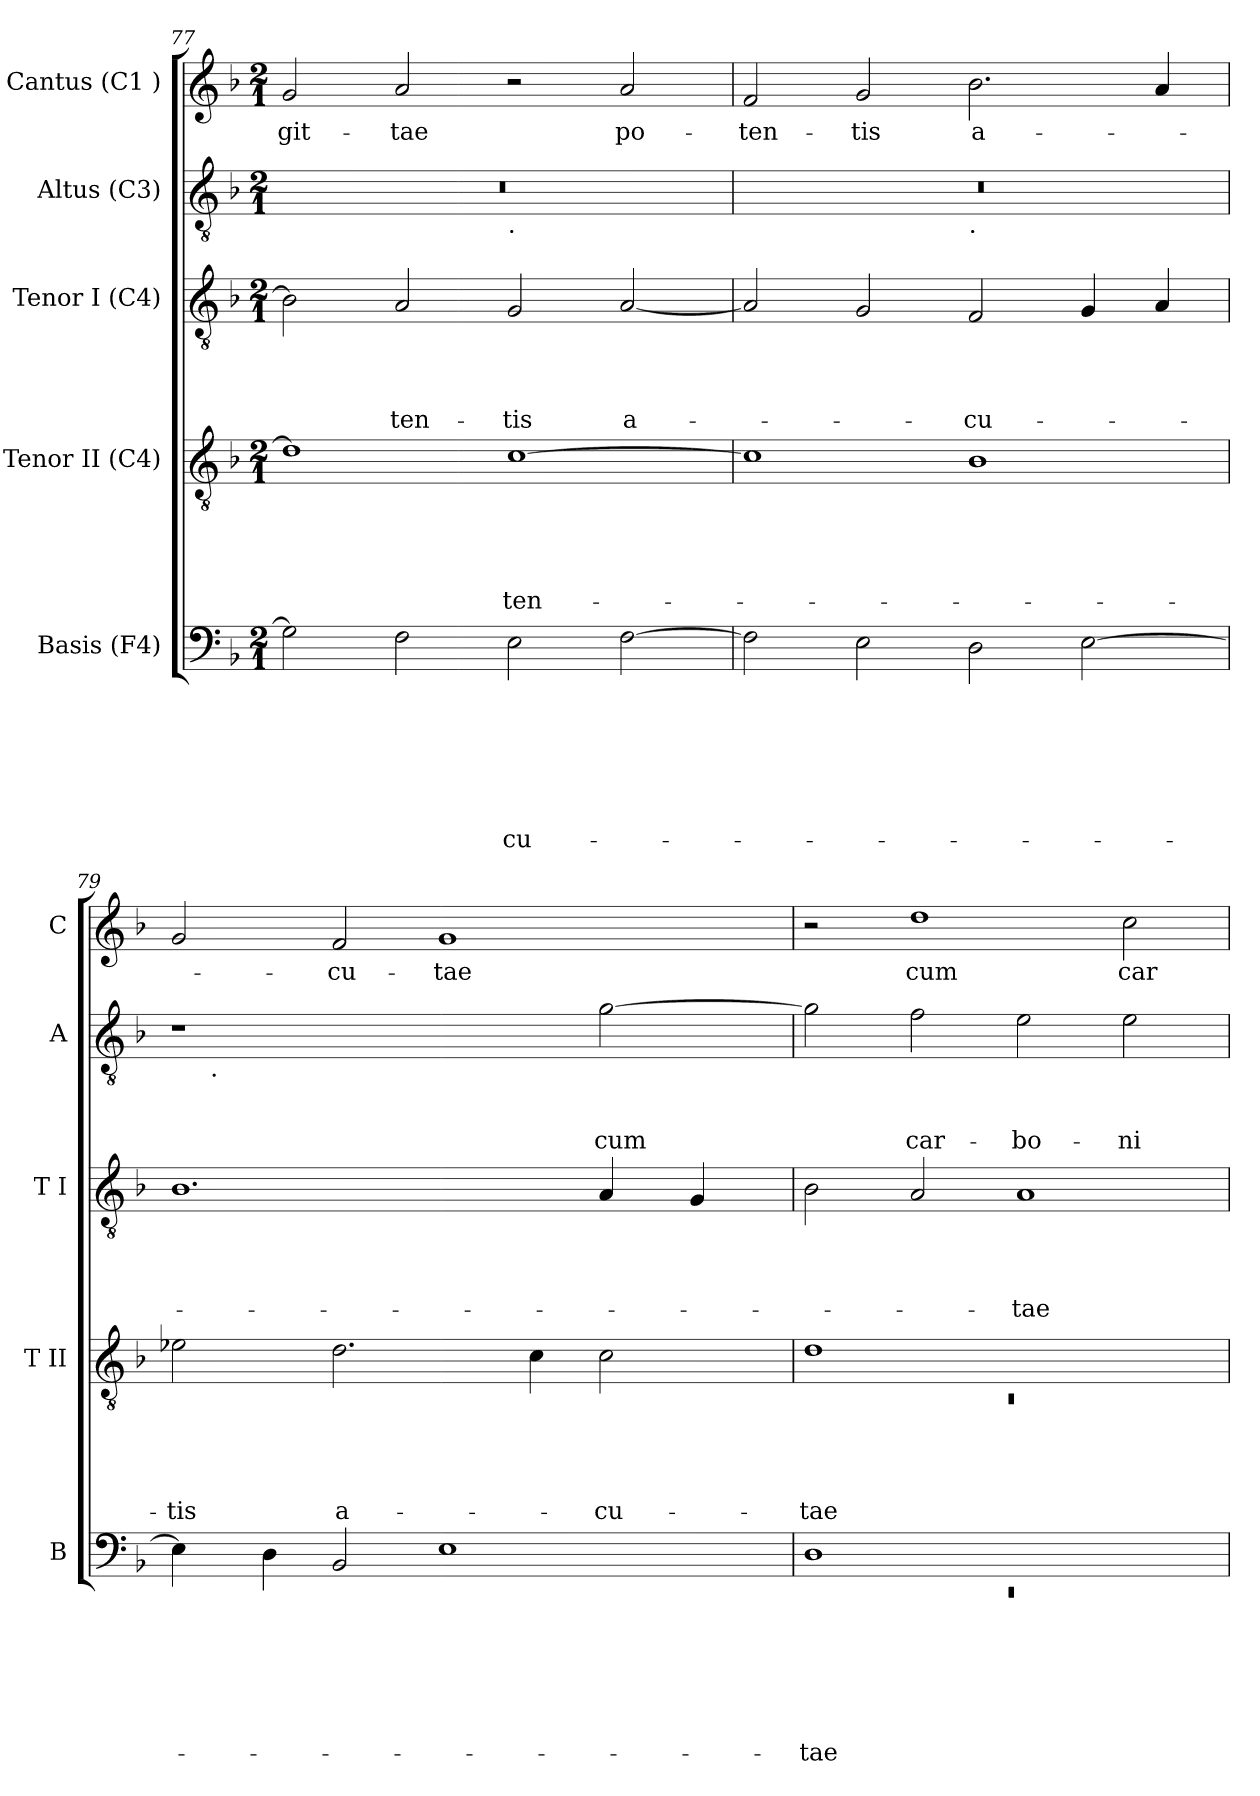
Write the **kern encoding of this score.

**kern	**text	**text	**text	**text	**text	**text	**text	**kern	**text	**text	**text	**text	**text	**kern	**text	**text	**text	**text	**kern	**text	**text	**text	**kern	**text
*part5	*part5	*part5	*part5	*part5	*part5	*part5	*part5	*part4	*part4	*part4	*part4	*part4	*part4	*part3	*part3	*part3	*part3	*part3	*part2	*part2	*part2	*part2	*part1	*part1
*staff5	*staff5	*staff5	*staff5	*staff5	*staff5	*staff5	*staff5	*staff4	*staff4	*staff4	*staff4	*staff4	*staff4	*staff3	*staff3	*staff3	*staff3	*staff3	*staff2	*staff2	*staff2	*staff2	*staff1	*staff1
*I"Basis (F4)	*	*	*	*	*	*	*	*I"Tenor II (C4)	*	*	*	*	*	*I"Tenor I (C4)	*	*	*	*	*I"Altus (C3)	*	*	*	*I"Cantus (C1 )	*
*I'B	*	*	*	*	*	*	*	*I'T II	*	*	*	*	*	*I'T I	*	*	*	*	*I'A	*	*	*	*I'C	*
*clefF4	*	*	*	*	*	*	*	*clefGv2	*	*	*	*	*	*clefGv2	*	*	*	*	*clefGv2	*	*	*	*clefG2	*
*k[b-]	*	*	*	*	*	*	*	*k[b-]	*	*	*	*	*	*k[b-]	*	*	*	*	*k[b-]	*	*	*	*k[b-]	*
*F:	*	*	*	*	*	*	*	*F:	*	*	*	*	*	*F:	*	*	*	*	*F:	*	*	*	*F:	*
*M2/1	*	*	*	*	*	*	*	*M2/1	*	*	*	*	*	*M2/1	*	*	*	*	*M2/1	*	*	*	*M2/1	*
=77	=77	=77	=77	=77	=77	=77	=77	=77	=77	=77	=77	=77	=77	=77	=77	=77	=77	=77	=77	=77	=77	=77	=77	=77
!	!	!	!	!	!	!	!	!	!	!	!	!	!	!	!	!	!	!	!	!	!	!	!	!LO:LY:b
*	*	*	*	*	*	*	*	*	*	*	*	*	*	*	*	*	*	*	*^	*	*	*	*	*
2G\]	.	.	.	.	.	.	.	1d]	.	.	.	.	.	2B-\]	.	.	.	.	0r	1ryy	.	.	.	2g/	-git-
!	!	!	!	!	!	!	!	!	!	!	!	!	!	!	!	!	!	!LO:LY:b	!	!	!	!	!	!	!LO:LY:b
2F\	.	.	.	.	.	.	.	.	.	.	.	.	.	2A/	.	.	.	-ten-	.	.	.	.	.	2a/	-tae
!	!	!	!	!	!	!	!	!	!	!	!	!	!	!	!	!	!	!	!	!LO:TX:b:t=.	!	!	!	!	!
!	!	!	!	!	!	!	!LO:LY:b	!	!	!	!	!	!LO:LY:b	!	!	!	!	!LO:LY:b	!	!	!	!	!	!	!
2E\	.	.	.	.	.	.	-cu-	[>1c	.	.	.	.	-ten-	2G/	.	.	.	-tis	.	1ryy	.	.	.	2r	.
!	!	!	!	!	!	!	!	!	!	!	!	!	!	!	!	!	!	!LO:LY:b	!	!	!	!	!	!	!LO:LY:b
[>2F\	.	.	.	.	.	.	.	.	.	.	.	.	.	[<2A/	.	.	.	a-	.	.	.	.	.	2a/	po-
=78	=78	=78	=78	=78	=78	=78	=78	=78	=78	=78	=78	=78	=78	=78	=78	=78	=78	=78	=78	=78	=78	=78	=78	=78	=78
!	!	!	!	!	!	!	!	!	!	!	!	!	!	!	!	!	!	!	!	!	!	!	!	!	!LO:LY:b
2F\]	.	.	.	.	.	.	.	1c]	.	.	.	.	.	2A/]	.	.	.	.	0r	1ryy	.	.	.	2f/	-ten-
!	!	!	!	!	!	!	!	!	!	!	!	!	!	!	!	!	!	!	!	!	!	!	!	!	!LO:LY:b
2E\	.	.	.	.	.	.	.	.	.	.	.	.	.	2G/	.	.	.	.	.	.	.	.	.	2g/	-tis
!	!	!	!	!	!	!	!	!	!	!	!	!	!	!	!	!	!	!	!	!LO:TX:b:t=.	!	!	!	!	!
!	!	!	!	!	!	!	!	!	!	!	!	!	!	!	!	!	!	!LO:LY:b	!	!	!	!	!	!	!LO:LY:b
2D\	.	.	.	.	.	.	.	1B-	.	.	.	.	.	2F/	.	.	.	-cu-	.	1ryy	.	.	.	2.b-\	a-
[>2E\	.	.	.	.	.	.	.	.	.	.	.	.	.	4G/	.	.	.	.	.	.	.	.	.	.	.
.	.	.	.	.	.	.	.	.	.	.	.	.	.	4A/	.	.	.	.	.	.	.	.	.	4a/	.
=79	=79	=79	=79	=79	=79	=79	=79	=79	=79	=79	=79	=79	=79	=79	=79	=79	=79	=79	=79	=79	=79	=79	=79	=79	=79
!	!	!	!	!	!	!	!	!	!	!	!	!	!LO:LY:b	!	!	!	!	!	!	!	!	!	!	!	!
4E\]	.	.	.	.	.	.	.	2e-\	.	.	.	.	-tis	1.B-	.	.	.	.	1r	16.ryy	.	.	.	2g/	.
!	!	!	!	!	!	!	!	!	!	!	!	!	!	!	!	!	!	!	!	!LO:TX:b:t=.	!	!	!	!	!
.	.	.	.	.	.	.	.	.	.	.	.	.	.	.	.	.	.	.	.	1ryy	.	.	.	.	.
4D\	.	.	.	.	.	.	.	.	.	.	.	.	.	.	.	.	.	.	.	.	.	.	.	.	.
!	!	!	!	!	!	!	!	!	!	!	!	!	!LO:LY:b	!	!	!	!	!	!	!	!	!	!	!	!LO:LY:b
2BB-/	.	.	.	.	.	.	.	2.d\	.	.	.	.	a-	.	.	.	.	.	.	.	.	.	.	2f/	-cu-
!	!	!	!	!	!	!	!	!	!	!	!	!	!	!	!	!	!	!	!	!	!	!	!	!	!LO:LY:b
1E	.	.	.	.	.	.	.	.	.	.	.	.	.	.	.	.	.	.	2ryy	.	.	.	.	1g	-tae
.	.	.	.	.	.	.	.	.	.	.	.	.	.	.	.	.	.	.	.	2ryy	.	.	.	.	.
.	.	.	.	.	.	.	.	4c\	.	.	.	.	.	.	.	.	.	.	.	.	.	.	.	.	.
!	!	!	!	!	!	!	!	!	!	!	!	!	!LO:LY:b	!	!	!	!	!	!	!	!	!	!LO:LY:b	!	!
.	.	.	.	.	.	.	.	2c\	.	.	.	.	-cu-	4A/	.	.	.	.	[>2g\	.	.	.	cum	.	.
.	.	.	.	.	.	.	.	.	.	.	.	.	.	.	.	.	.	.	.	4ryy	.	.	.	.	.
.	.	.	.	.	.	.	.	.	.	.	.	.	.	4G/	.	.	.	.	.	.	.	.	.	.	.
.	.	.	.	.	.	.	.	.	.	.	.	.	.	.	.	.	.	.	.	8ryy	.	.	.	.	.
.	.	.	.	.	.	.	.	.	.	.	.	.	.	.	.	.	.	.	.	32ryy	.	.	.	.	.
=80	=80	=80	=80	=80	=80	=80	=80	=80	=80	=80	=80	=80	=80	=80	=80	=80	=80	=80	=80	=80	=80	=80	=80	=80	=80
*^	*	*	*	*	*	*	*	*^	*	*	*	*	*	*	*	*	*	*	*	*	*	*	*	*	*
!	!LO:N:vis=1	!	!	!	!	!	!	!LO:LY:b	!	!LO:N:vis=1	!	!	!	!	!LO:LY:b	!	!	!	!	!	!	!	!	!	!	!	!
*	*	*	*	*	*	*	*	*	*	*	*	*	*	*	*	*	*	*	*	*	*v	*v	*	*	*	*	*
1D	0rEE	.	.	.	.	.	.	-tae	1d	0rC	.	.	.	.	-tae	2B-\	.	.	.	.	2g\]	.	.	.	2r	.
!	!	!	!	!	!	!	!	!	!	!	!	!	!	!	!	!	!	!	!	!	!	!	!	!LO:LY:b	!	!LO:LY:b
.	.	.	.	.	.	.	.	.	.	.	.	.	.	.	.	2A/	.	.	.	.	2f\	.	.	car-	1dd	cum
!	!	!	!	!	!	!	!	!	!	!	!	!	!	!	!	!	!	!	!	!LO:LY:b	!	!	!	!LO:LY:b	!	!
1ryy	.	.	.	.	.	.	.	.	1ryy	.	.	.	.	.	.	1A	.	.	.	-tae	2e\	.	.	-bo-	.	.
!	!	!	!	!	!	!	!	!	!	!	!	!	!	!	!	!	!	!	!	!	!	!	!	!LO:LY:b	!	!LO:LY:b
.	.	.	.	.	.	.	.	.	.	.	.	.	.	.	.	.	.	.	.	.	2e\	.	.	-ni-	2cc\	car-
*v	*v	*	*	*	*	*	*	*	*	*	*	*	*	*	*	*	*	*	*	*	*	*	*	*	*	*
*	*	*	*	*	*	*	*	*v	*v	*	*	*	*	*	*	*	*	*	*	*	*	*	*	*	*
=	=	=	=	=	=	=	=	=	=	=	=	=	=	=	=	=	=	=	=	=	=	=	=	=
*-	*-	*-	*-	*-	*-	*-	*-	*-	*-	*-	*-	*-	*-	*-	*-	*-	*-	*-	*-	*-	*-	*-	*-	*-
